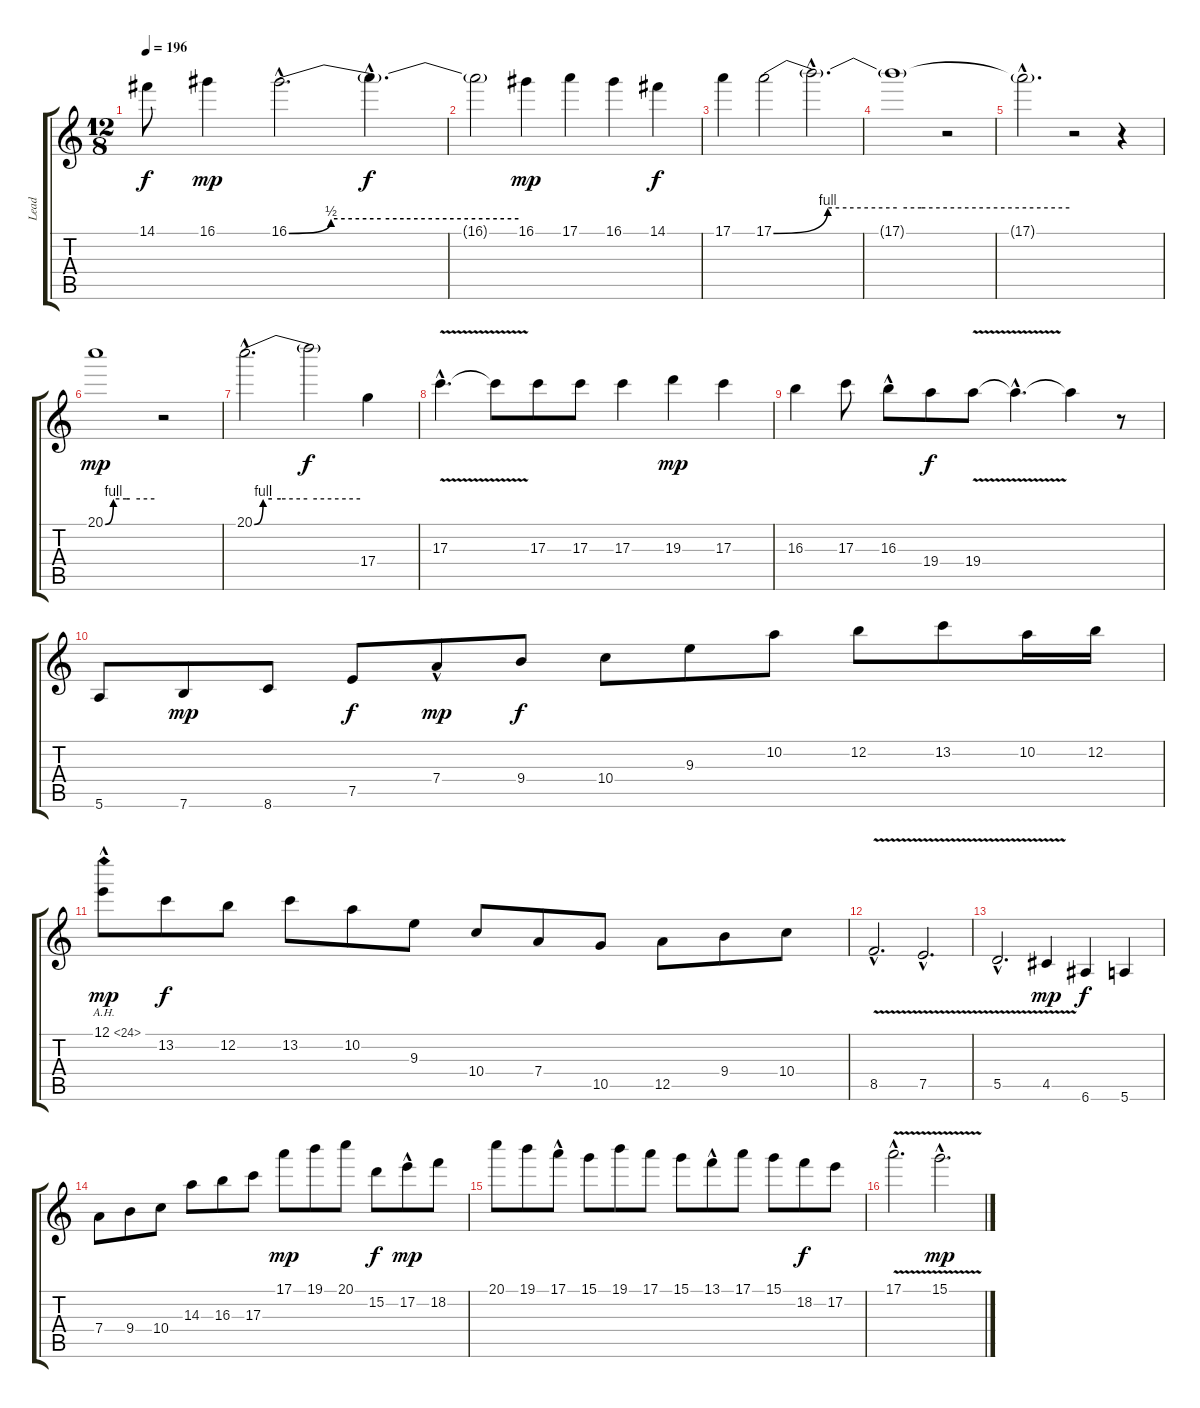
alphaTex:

\track ("Lead" "Lead") {instrument overdrivenguitar}
\staff {score tabs}
\tuning (E4 B3 G3 D3 A2 E2) {hide}
\ts (12 8)
\tempo 196
\clef g2
\ks c
14.1{t}.8{dy f} 16.1.4{dy mp} 16.1{be (custom 0 0 11 2 24 2 30 2 60 2) hac}.2{d} 16.1{hac t}.4{d dy f} |
16.1{t}.2 16.1.4{dy mp} 17.1.4 16.1.4 14.1.4{dy f} |
17.1.4 17.1{be (custom 0 0 11 4 25 4 30 4 60 4)}.2 17.1{hac t}.2{d} |
17.1{t}.1 r.2 |
17.1{hac t}.2{d} r.2 r.4 |
20.1{be (custom 0 0 10 4 26 4 30 4 60 4)}.1{dy mp} r.2 |
20.1{be (custom 0 0 5 4 10 4 15 4 30 4 60 4) hac}.2{d} 20.1{t}.2{dy f} 17.4.4 |
17.3{v hac}.4{d} 17.3{t}.8 17.3.8 17.3.8 17.3.4 19.3.4{dy mp} 17.3.4 |
16.3.4 17.3.8 16.3{hac}.8 19.4.8{dy f} 19.4{v}.8 19.4{hac t}.4{d} 19.4{t}.4 r.8 |
5.6.8 7.6.8{dy mp} 8.6.8 7.5.8{dy f} 7.4{hac}.8{dy mp} 9.4.8{dy f} 10.4.8 9.3.8 10.2.8 12.2.8 13.2.8 10.2.16 12.2.16 |
12.1{ah 12 hac}.8{dy mp} 13.2.8{dy f} 12.2.8 13.2.8 10.2.8 9.3.8 10.4.8 7.4.8 10.5.8 12.5.8 9.4.8 10.4.8 |
8.5{v hac}.2{d} 7.5{v hac}.2{d} |
5.5{v hac}.2{d} 4.5{v}.4{dy mp} 6.6.4{dy f} 5.6.4 |
7.4.8 9.4.8 10.4.8 14.3.8 16.3.8 17.3.8 17.1.8{dy mp} 19.1.8 20.1.8 15.2.8{dy f} 17.2{hac}.8{dy mp} 18.2.8 |
20.1.8 19.1.8 17.1{hac}.8 15.1.8 19.1.8 17.1.8 15.1.8 13.1{hac}.8 17.1.8 15.1.8 18.2.8{dy f} 17.2.8 |
17.1{v hac}.2{d} 15.1{v hac}.2{d dy mp}
